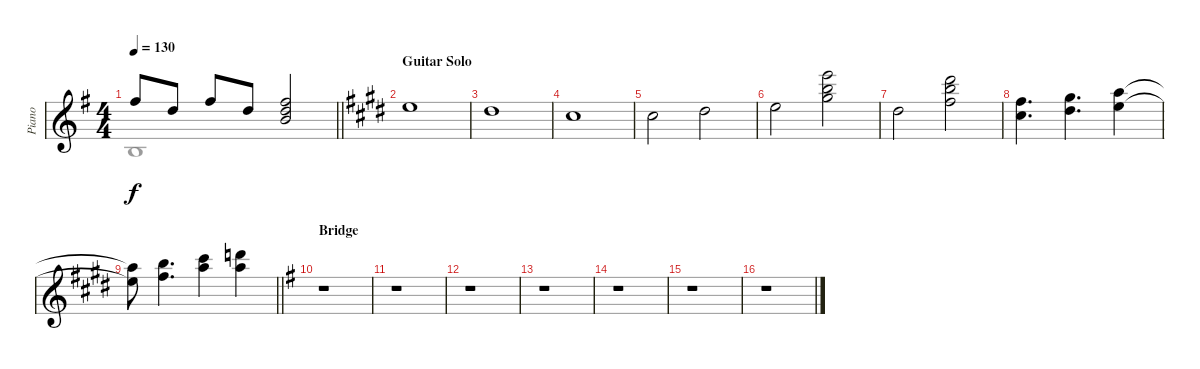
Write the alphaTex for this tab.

\track ("Piano" "Piano") {instrument brightacousticpiano}
\staff {score}
\tuning (E5 B4 G4 D4 A3 E3) {hide}
\voice
\ts (4 4)
\tempo 130
\clef g2
\barLineRight lightlight
\ks eminor
2.1.8{dy f} 3.2.8 2.1.8 3.2.8 (2.1 0.2 7.3).2{bd 480} |
\section ("" "Guitar Solo")
\ks c#minor
0.1.1 |
4.2.1 |
2.2.1 |
2.2.2 4.2.2 |
0.1.2 (9.2 21.3 21.4).2{bd 480} |
4.2.2 (11.1 12.2 11.3).2{bd 480} |
(2.1 2.2).4{d} (4.1 4.2).4{d} (0.1 10.2).4 |
\barLineRight lightlight
(0.1{t} 10.2{t}).8 (2.1 12.2).4{d} (5.1 14.2).4 (5.1 15.2).4 |
\section ("" "Bridge")
\ks eminor
r.1 |
r.1 |
r.1 |
r.1 |
r.1 |
r.1 |
r.1
\voice
\clef g2
\ottava regular
\simile none
\barLineRight lightlight
\ks eminor
2.5.1{dy f} |
\ks c#minor
|
|
|
|
|
|
|
\barLineRight lightlight
|
\ks eminor
|
|
|
|
|
|
